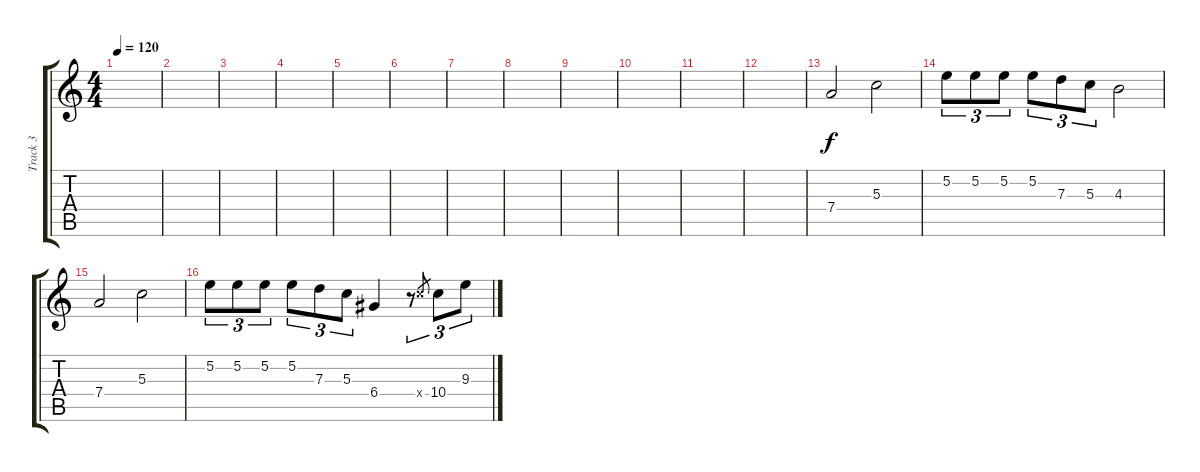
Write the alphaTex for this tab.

\track ("Track 3" "Track 3") {instrument distortionguitar}
\staff {score tabs}
\tuning (E4 B3 G3 D3 A2 E2) {hide}
\ts (4 4)
\tempo 120
\clef g2
\ks c
|
|
|
|
|
|
|
|
|
|
|
|
7.4.2 5.3.2 |
5.2.8{tu (3 2)} 5.2.8{tu (3 2)} 5.2.8{tu (3 2)} 5.2.8{tu (3 2)} 7.3.8{tu (3 2)} 5.3.8{tu (3 2)} 4.3.2 |
7.4.2 5.3.2 |
5.2.8{tu (3 2)} 5.2.8{tu (3 2)} 5.2.8{tu (3 2)} 5.2.8{tu (3 2)} 7.3.8{tu (3 2)} 5.3.8{tu (3 2)} 6.4.4 r.8{tu (3 2)} 10.4{x}.8{gr} 10.4.8{tu (3 2)} 9.3.8{tu (3 2)}
